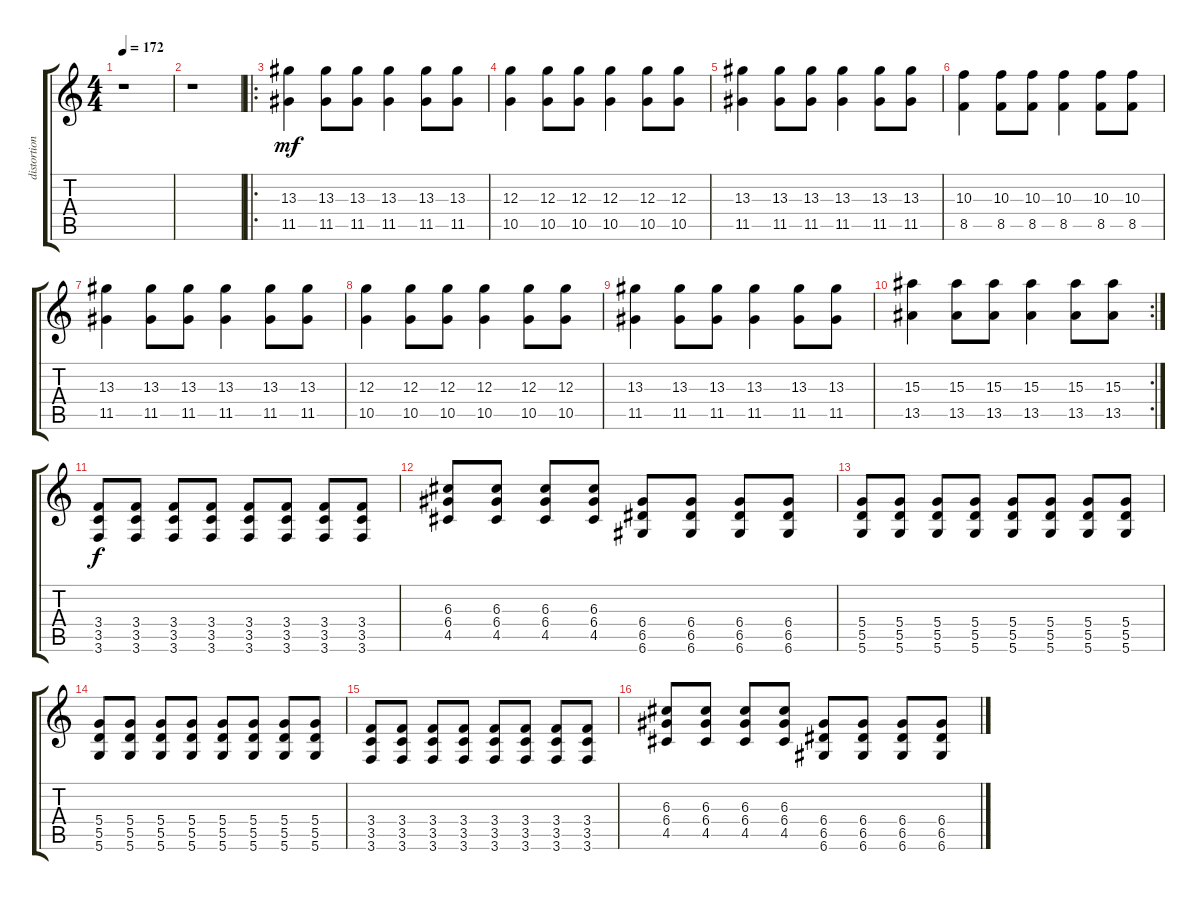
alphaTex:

\track ("distortion 2" "distortion") {instrument overdrivenguitar}
\staff {score tabs}
\tuning (E4 B3 G3 D3 A2 D2) {hide}
\ts (4 4)
\tempo 172
\clef g2
\ks c
r.1{dy f} |
r.1 |
\ro
(13.3 11.5).4{dy mf} (13.3 11.5).8 (13.3 11.5).8 (13.3 11.5).4 (13.3 11.5).8 (13.3 11.5).8 |
(12.3 10.5).4 (12.3 10.5).8 (12.3 10.5).8 (12.3 10.5).4 (12.3 10.5).8 (12.3 10.5).8 |
(13.3 11.5).4 (13.3 11.5).8 (13.3 11.5).8 (13.3 11.5).4 (13.3 11.5).8 (13.3 11.5).8 |
(10.3 8.5).4 (10.3 8.5).8 (10.3 8.5).8 (10.3 8.5).4 (10.3 8.5).8 (10.3 8.5).8 |
(13.3 11.5).4 (13.3 11.5).8 (13.3 11.5).8 (13.3 11.5).4 (13.3 11.5).8 (13.3 11.5).8 |
(12.3 10.5).4 (12.3 10.5).8 (12.3 10.5).8 (12.3 10.5).4 (12.3 10.5).8 (12.3 10.5).8 |
(13.3 11.5).4 (13.3 11.5).8 (13.3 11.5).8 (13.3 11.5).4 (13.3 11.5).8 (13.3 11.5).8 |
\rc 2
(15.3 13.5).4 (15.3 13.5).8 (15.3 13.5).8 (15.3 13.5).4 (15.3 13.5).8 (15.3 13.5).8 |
(3.4 3.5 3.6).8{dy f} (3.4 3.5 3.6).8 (3.4 3.5 3.6).8 (3.4 3.5 3.6).8 (3.4 3.5 3.6).8 (3.4 3.5 3.6).8 (3.4 3.5 3.6).8 (3.4 3.5 3.6).8 |
(6.3 6.4 4.5).8 (6.3 6.4 4.5).8 (6.3 6.4 4.5).8 (6.3 6.4 4.5).8 (6.4 6.5 6.6).8 (6.4 6.5 6.6).8 (6.4 6.5 6.6).8 (6.4 6.5 6.6).8 |
(5.4 5.5 5.6).8 (5.4 5.5 5.6).8 (5.4 5.5 5.6).8 (5.4 5.5 5.6).8 (5.4 5.5 5.6).8 (5.4 5.5 5.6).8 (5.4 5.5 5.6).8 (5.4 5.5 5.6).8 |
(5.4 5.5 5.6).8 (5.4 5.5 5.6).8 (5.4 5.5 5.6).8 (5.4 5.5 5.6).8 (5.4 5.5 5.6).8 (5.4 5.5 5.6).8 (5.4 5.5 5.6).8 (5.4 5.5 5.6).8 |
(3.4 3.5 3.6).8 (3.4 3.5 3.6).8 (3.4 3.5 3.6).8 (3.4 3.5 3.6).8 (3.4 3.5 3.6).8 (3.4 3.5 3.6).8 (3.4 3.5 3.6).8 (3.4 3.5 3.6).8 |
(6.3 6.4 4.5).8 (6.3 6.4 4.5).8 (6.3 6.4 4.5).8 (6.3 6.4 4.5).8 (6.4 6.5 6.6).8 (6.4 6.5 6.6).8 (6.4 6.5 6.6).8 (6.4 6.5 6.6).8
